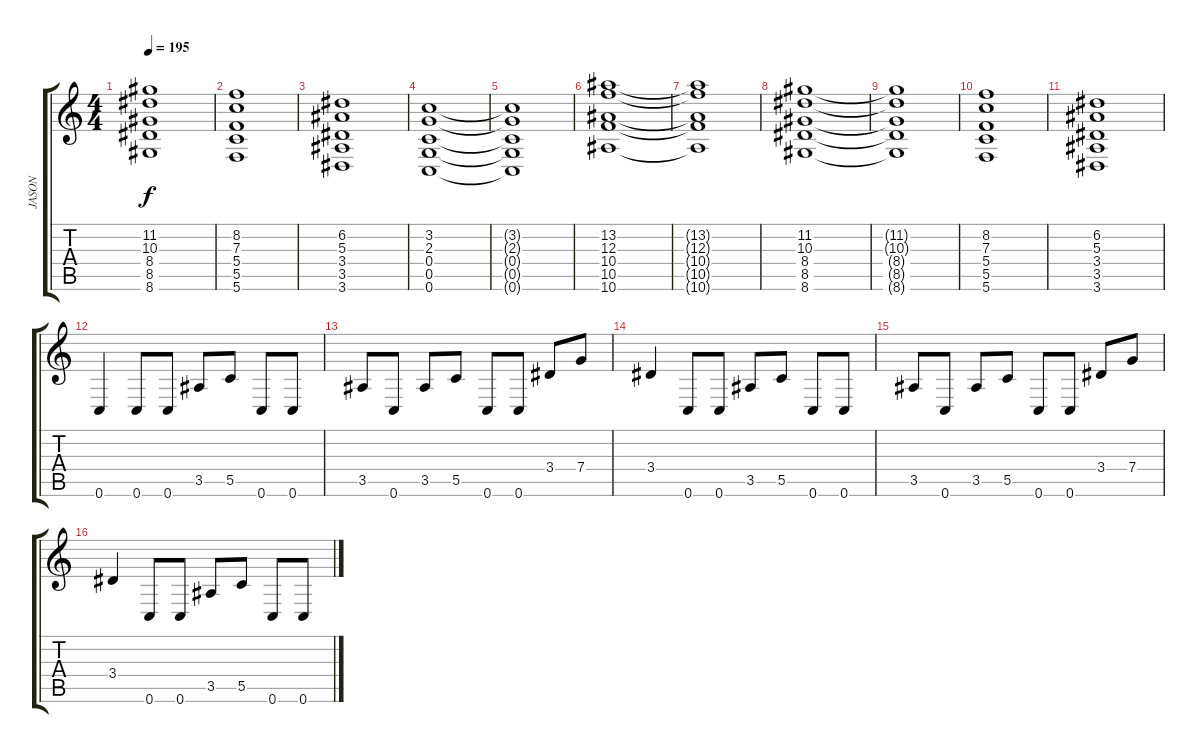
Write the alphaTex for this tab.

\track ("JASON" "JASON") {instrument distortionguitar}
\staff {score tabs}
\tuning (D4 A3 F3 C3 G2 C2) {hide}
\ts (4 4)
\tempo 195
\clef g2
\ks c
(11.2{t} 10.3{t} 8.4{t} 8.5{t} 8.6{t}).1{dy f} |
(8.2 7.3 5.4 5.5 5.6).1 |
(6.2 5.3 3.4 3.5 3.6).1 |
(3.2 2.3 0.4 0.5 0.6).1 |
(3.2{t} 2.3{t} 0.4{t} 0.5{t} 0.6{t}).1 |
(13.2 12.3 10.4 10.5 10.6).1 |
(13.2{t} 12.3{t} 10.4{t} 10.5{t} 10.6{t}).1 |
(11.2 10.3 8.4 8.5 8.6).1 |
(11.2{t} 10.3{t} 8.4{t} 8.5{t} 8.6{t}).1 |
(8.2 7.3 5.4 5.5 5.6).1 |
(6.2 5.3 3.4 3.5 3.6).1 |
0.6.4 0.6.8 0.6.8 3.5.8 5.5.8 0.6.8 0.6.8 |
3.5.8 0.6.8 3.5.8 5.5.8 0.6.8 0.6.8 3.4.8 7.4.8 |
3.4.4 0.6.8 0.6.8 3.5.8 5.5.8 0.6.8 0.6.8 |
3.5.8 0.6.8 3.5.8 5.5.8 0.6.8 0.6.8 3.4.8 7.4.8 |
3.4.4 0.6.8 0.6.8 3.5.8 5.5.8 0.6.8 0.6.8
